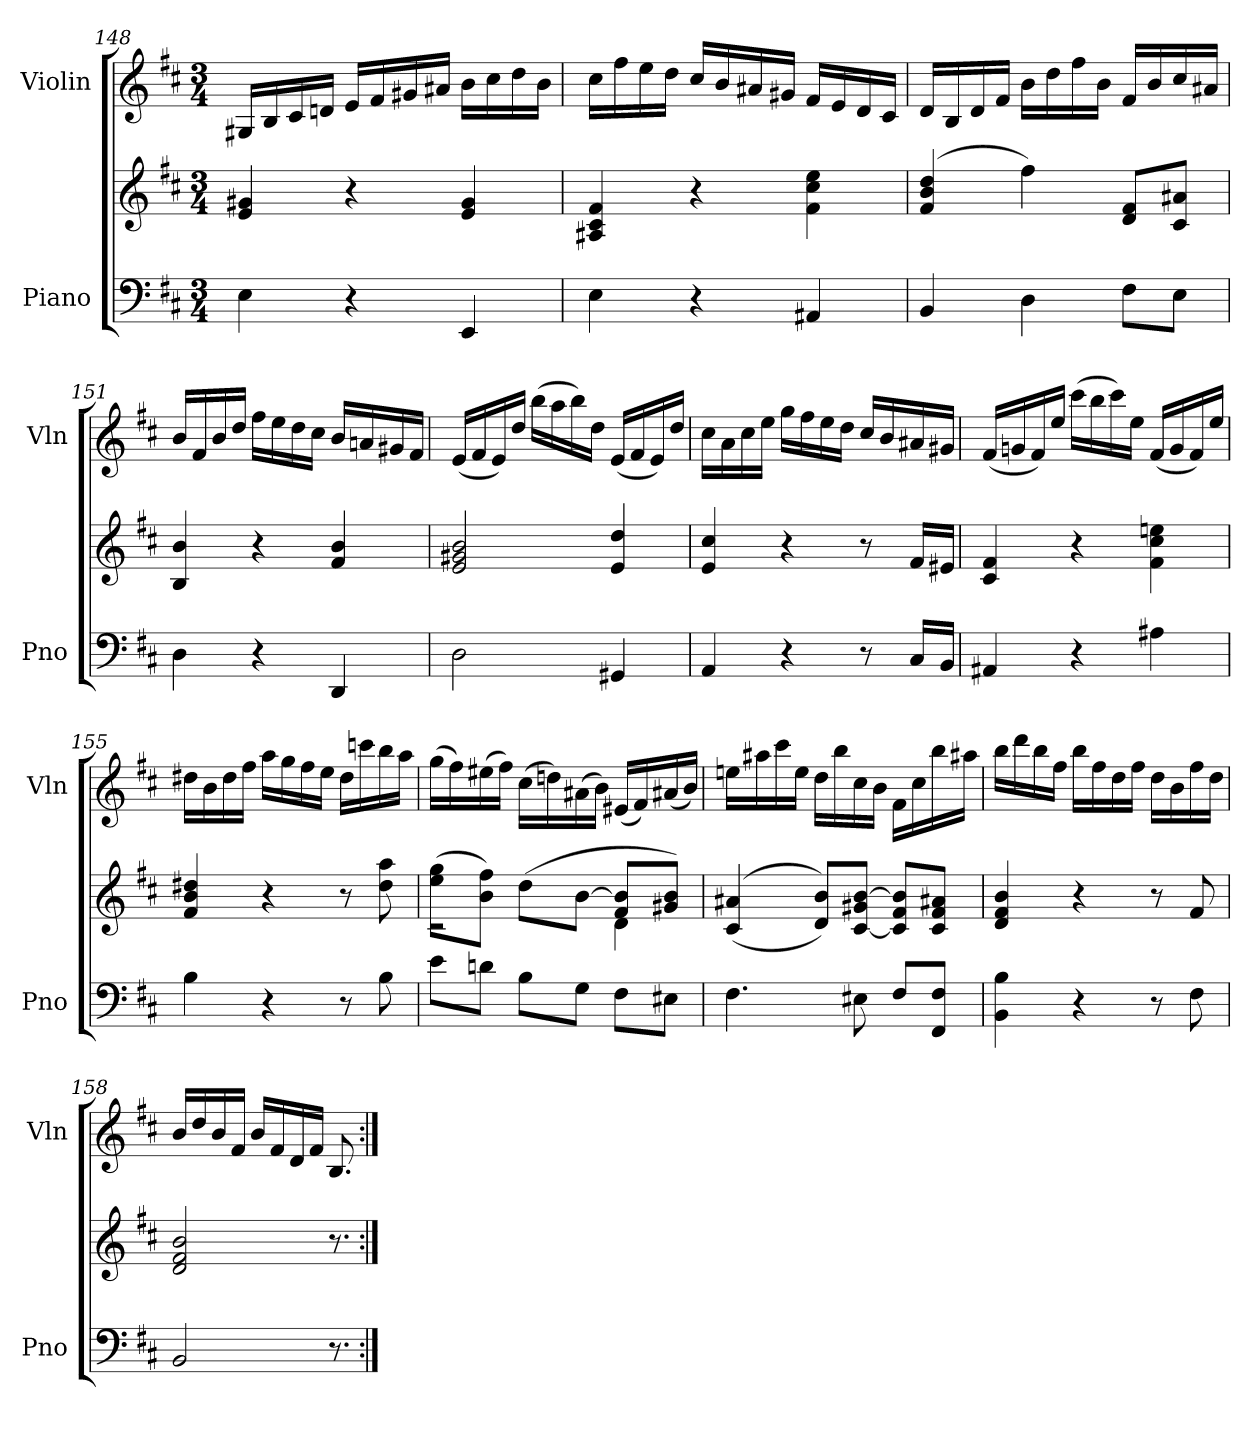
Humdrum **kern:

**kern	**kern	**kern
*part2	*part2	*part1
*staff3	*staff2	*staff1
*I"Piano	*	*I"Violin
*I'Pno	*	*I'Vln
*clefF4	*clefG2	*clefG2
*k[f#c#]	*k[f#c#]	*k[f#c#]
*M3/4	*M3/4	*M3/4
=148	=148	=148
4E\	4e/ 4g#X/	16G#X/LL
.	.	16B/
.	.	16c#/
.	.	16dn/JJ
4r	4r	16e/LL
.	.	16f#/
.	.	16g#X/
.	.	16a#X/JJ
4EE/	4e/ 4g#/	16b\LL
.	.	16cc#\
.	.	16dd\
.	.	16b\JJ
=149	=149	=149
4E\	4A#X/ 4c#/ 4f#/	16cc#\LL
.	.	16ff#\
.	.	16ee\
.	.	16dd\JJ
4r	4r	16cc#/LL
.	.	16b/
.	.	16a#X/
.	.	16g#X/JJ
4AA#X/	4f#\ 4cc#\ 4ee\	16f#/LL
.	.	16e/
.	.	16d/
.	.	16c#/JJ
=150	=150	=150
4BB/	(>4f#/ 4b/ 4dd/	16d/LL
.	.	16B/
.	.	16d/
.	.	16f#/JJ
4D\	4ff#\)	16b\LL
.	.	16dd\
.	.	16ff#\
.	.	16b\JJ
8F#\L	8d/ 8f#/L	16f#/LL
.	.	16b/
8E\J	8c#/ 8a#X/J	16cc#/
.	.	16a#X/JJ
!!LO:LB:g=z
=151	=151	=151
4D\	4B/ 4b/	16b/LL
.	.	16f#/
.	.	16b/
.	.	16dd/JJ
4r	4r	16ff#\LL
.	.	16ee\
.	.	16dd\
.	.	16cc#\JJ
4DD/	4f#/ 4b/	16b/LL
.	.	16an/
.	.	16g#X/
.	.	16f#/JJ
=152	=152	=152
2D\	2e/ 2g#X/ 2b/	(<16e/LL
.	.	16f#/
.	.	16e/)
.	.	16dd/JJ
.	.	(>16bb\LL
.	.	16aa\
.	.	16bb\)
.	.	16dd\JJ
4GG#X/	4e/ 4dd/	(<16e/LL
.	.	16f#/
.	.	16e/)
.	.	16dd/JJ
=153	=153	=153
4AA/	4e/ 4cc#/	16cc#\LL
.	.	16a\
.	.	16cc#\
.	.	16ee\JJ
4r	4r	16gg\LL
.	.	16ff#\
.	.	16ee\
.	.	16dd\JJ
8r	8r	16cc#/LL
.	.	16b/
16C#/LL	16f#/LL	16a#X/
16BB/JJ	16e#X/JJ	16g#X/JJ
=154	=154	=154
4AA#X/	4c#/ 4f#/	(<16f#/LL
.	.	16gn/
.	.	16f#/)
.	.	16ee/JJ
4r	4r	(>16ccc#\LL
.	.	16bb\
.	.	16ccc#\)
.	.	16ee\JJ
4A#X\	4f#\ 4cc#\ 4een\	(<16f#/LL
.	.	16g/
.	.	16f#/)
.	.	16ee/JJ
!!LO:PB:g=z
=155	=155	=155
4B\	4f#/ 4b/ 4dd#X/	16dd#X\LL
.	.	16b\
.	.	16dd#\
.	.	16ff#\JJ
4r	4r	16aa\LL
.	.	16gg\
.	.	16ff#\
.	.	16ee\JJ
8r	8r	16dd#\LL
.	.	16cccn\
8B\	8dd#\ 8aa\	16bb\
.	.	16aa\JJ
=156	=156	=156
*	*^	*
8e\L	(>8ee\ 8gg\L	2r	(>16gg\LL
.	.	.	16ff#\)
8dn\J	8b\ 8ff#\J)	.	(>16ee#X\
.	.	.	16ff#\JJ)
8B\L	(>8dd\L	.	(>16cc#\LL
.	.	.	16ddn\)
8G\J	[8b\J	.	(>16a#X\
.	.	.	16b\JJ)
8F#\L	8f#/ 8b/]L	4d\	(<16e#X/LL
.	.	.	16f#/)
8E#X\J	8g#X/ 8b/J)	.	(<16a#X/
.	.	.	16b/JJ)
*	*v	*v	*
=157	=157	=157
4.F#\	(>(<4c#/ 4a#X/	16een\LL
.	.	16aa#X\
.	.	16ccc#\
.	.	16ee\JJ
.	8d/ 8b/L))	16dd\LL
.	.	16bb\
8E#X\	[8c#/ 8g#X/ [8b/J	16cc#\
.	.	16b\JJ
8F#/L	8c#/] 8f#/ 8b/]L	16f#\LL
.	.	16cc#\
8FF#/ 8F#/J	8c#/ 8f#/ 8a#X/J	16bb\
.	.	16aa#X\JJ
=158	=158	=158
4BB\ 4B\	4d/ 4f#/ 4b/	16bb\LL
.	.	16ddd\
.	.	16bb\
.	.	16ff#\JJ
4r	4r	16bb\LL
.	.	16ff#\
.	.	16dd\
.	.	16ff#\JJ
8r	8r	16dd\LL
.	.	16b\
8F#\	8f#/	16ff#\
.	.	16dd\JJ
!!LO:LB:g=z
=158X5	=158X5	=158X5
2BB/	2d/ 2f#/ 2b/	16b/LL
.	.	16dd/
.	.	16b/
.	.	16f#/JJ
.	.	16b/LL
.	.	16f#/
.	.	16d/
.	.	16f#/JJ
8.r	8.r	8.B/
=:|!	=:|!	=:|!
*-	*-	*-
